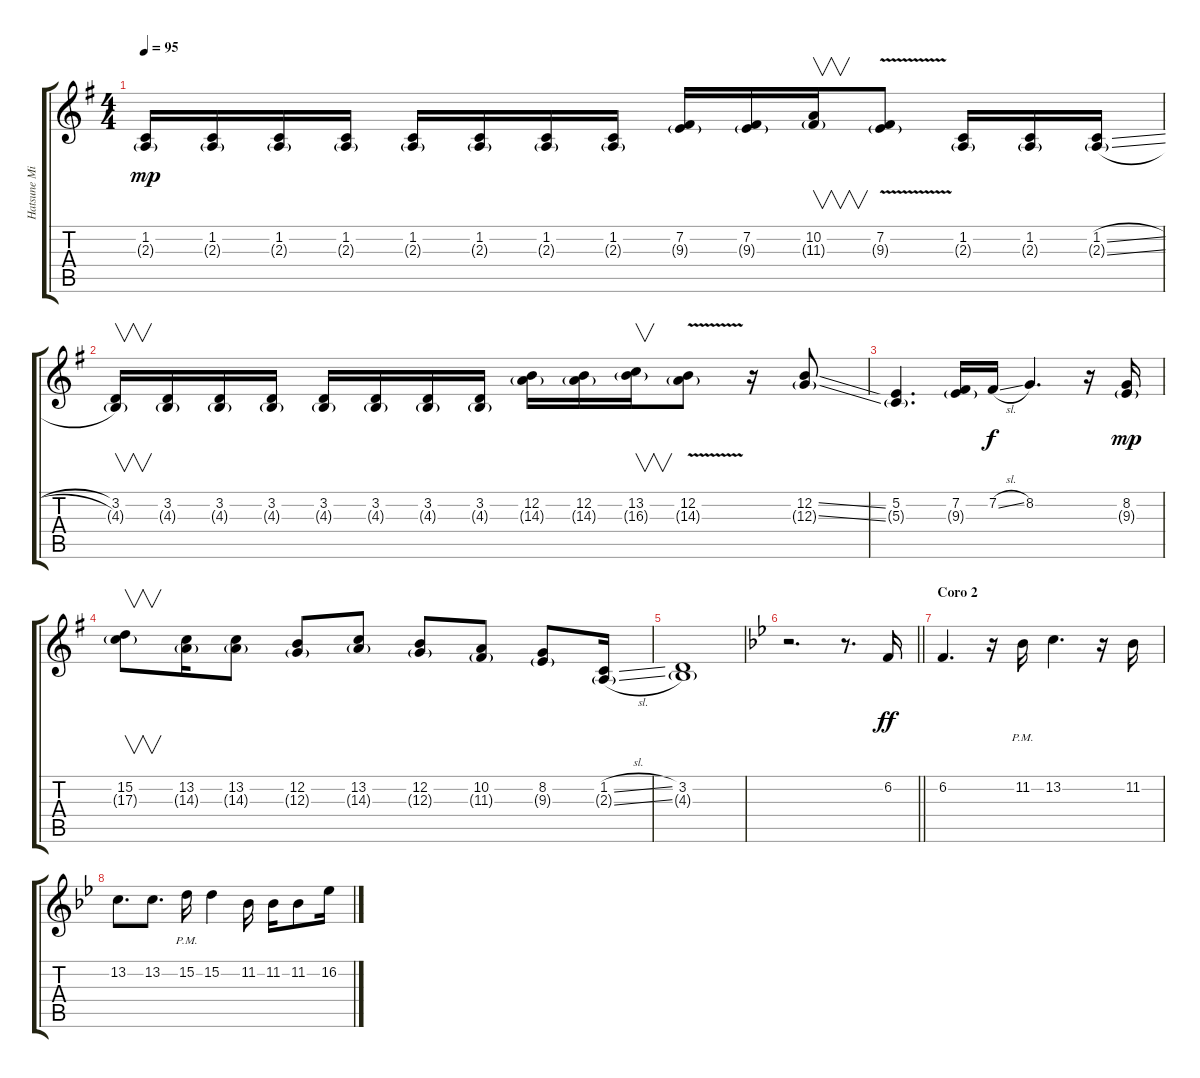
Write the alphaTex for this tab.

\track ("Hatsune Miku (Melodía)" "Hatsune Mi") {instrument clarinet}
\staff {score tabs}
\tuning (E4 B3 G3 D3 A2 E2) {hide}
\ts (4 4)
\tempo 95
\clef g2
\ks g
(1.2 2.3{g}).16{dy mp} (1.2 2.3{g}).16 (1.2 2.3{g}).16 (1.2 2.3{g}).16 (1.2 2.3{g}).16 (1.2 2.3{g}).16 (1.2 2.3{g}).16 (1.2 2.3{g}).16 (7.2 9.3{g}).16 (7.2 9.3{g}).16 (10.2 11.3{g}).16{v} (7.2{v} 9.3{g}).8 (1.2 2.3{g}).16 (1.2 2.3{g}).16 (1.2{sl} 2.3{sl g}).16 |
(3.2 4.3{g}).16{v} (3.2 4.3{g}).16 (3.2 4.3{g}).16 (3.2 4.3{g}).16 (3.2 4.3{g}).16 (3.2 4.3{g}).16 (3.2 4.3{g}).16 (3.2 4.3{g}).16 (12.2 14.3{g}).16 (12.2 14.3{g}).16 (13.2 16.3{g}).16{v} (12.2{v} 14.3{g}).8 r.16 (12.2{ss} 12.3{ss g}).8 |
(5.2 5.3{g}).4{d} (7.2 9.3{g}).16 7.2{sl}.16{dy f} 8.2.4{d} r.16 (8.2 9.3{g}).16{dy mp} |
(15.2 17.3{g}).8{v} (13.2 14.3{g}).16 (13.2 14.3{g}).8 (12.2 12.3{g}).8 (13.2 14.3{g}).8 (12.2 12.3{g}).8 (10.2 11.3{g}).8 (8.2 9.3{g}).8 (1.2{sl} 2.3{sl g}).16 |
(3.2 4.3{g}).1 |
\barLineRight lightlight
\ks bb
r.2{d} r.8{d} 6.2.16{dy ff} |
\section ("" "Coro 2")
6.2.4{d} r.16 11.2{pm}.16 13.2.4{d} r.16 11.2.16 |
13.2.8{d} 13.2.8{d} 15.2{pm}.16 15.2.4 11.2.16 11.2.16 11.2.8 16.2{sl}.16
